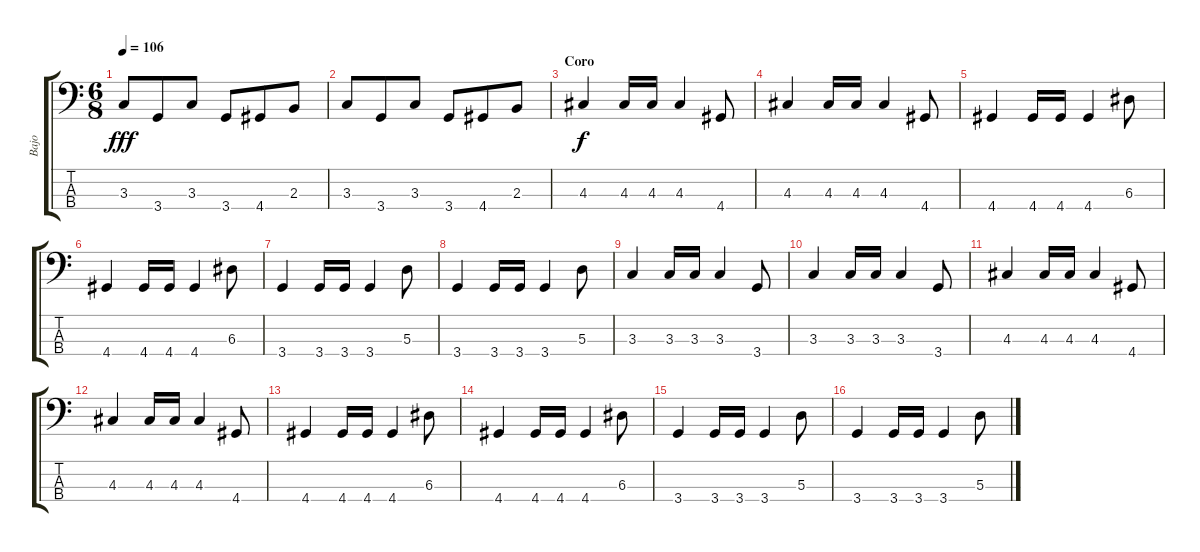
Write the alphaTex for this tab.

\track ("Bajo" "Bajo") {instrument electricbassfinger}
\staff {score tabs}
\tuning (G2 D2 A1 E1) {hide}
\ts (6 8)
\tempo 106
\clef f4
\ks c
3.3.8{dy fff} 3.4.8 3.3.8 3.4.8 4.4.8 2.3.8 |
3.3.8 3.4.8 3.3.8 3.4.8 4.4.8 2.3.8 |
\section ("" "Coro")
4.3.4{dy f} 4.3.16 4.3.16 4.3.4 4.4.8 |
4.3.4 4.3.16 4.3.16 4.3.4 4.4.8 |
4.4.4 4.4.16 4.4.16 4.4.4 6.3.8 |
4.4.4 4.4.16 4.4.16 4.4.4 6.3.8 |
3.4.4 3.4.16 3.4.16 3.4.4 5.3.8 |
3.4.4 3.4.16 3.4.16 3.4.4 5.3.8 |
3.3.4 3.3.16 3.3.16 3.3.4 3.4.8 |
3.3.4 3.3.16 3.3.16 3.3.4 3.4.8 |
4.3.4 4.3.16 4.3.16 4.3.4 4.4.8 |
4.3.4 4.3.16 4.3.16 4.3.4 4.4.8 |
4.4.4 4.4.16 4.4.16 4.4.4 6.3.8 |
4.4.4 4.4.16 4.4.16 4.4.4 6.3.8 |
3.4.4 3.4.16 3.4.16 3.4.4 5.3.8 |
3.4.4 3.4.16 3.4.16 3.4.4 5.3.8
